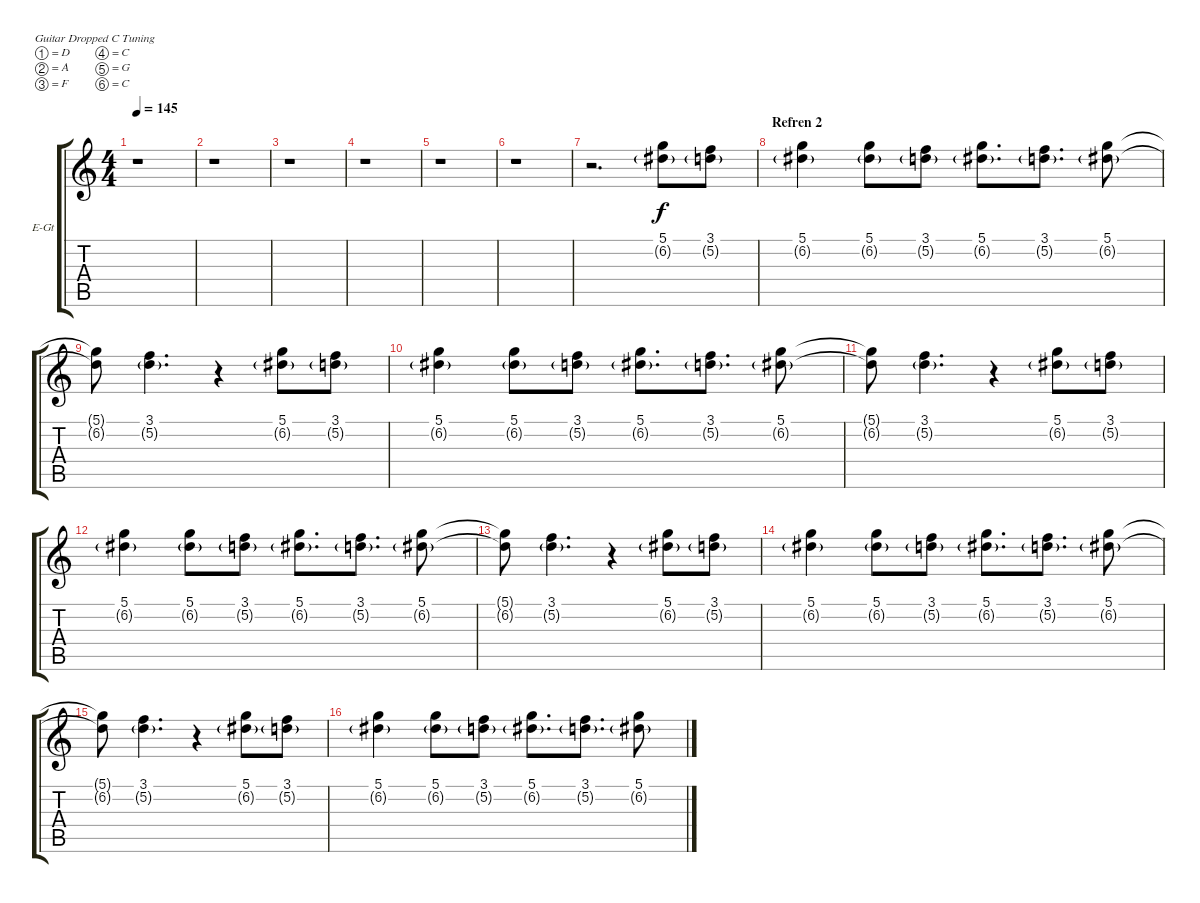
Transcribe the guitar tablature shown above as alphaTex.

\bracketExtendMode groupsimilarinstruments
\firstSystemTrackNameOrientation horizontal
\otherSystemsTrackNameOrientation horizontal
\track ("Chór 2" "E-Gt") {instrument distortionguitar}
\staff {score tabs}
\tuning (D4 A3 F3 C3 G2 C2)
\ts (4 4)
\tempo 145
\clef g2
\ks c
r.1{dy f} |
r.1 |
r.1 |
r.1 |
r.1 |
r.1 |
r.2{d} (5.1 6.2{g}).8 (3.1 5.2{g}).8 |
\section ("" "Refren 2")
(5.1 6.2{g}).4 (5.1 6.2{g}).8 (3.1 5.2{g}).8 (5.1 6.2{g}).8{d} (3.1 5.2{g}).8{d} (5.1 6.2{g}).8 |
(5.1{t} 6.2{t}).8 (3.1 5.2{g}).4{d} r.4 (5.1 6.2{g}).8 (3.1 5.2{g}).8 |
(5.1 6.2{g}).4 (5.1 6.2{g}).8 (3.1 5.2{g}).8 (5.1 6.2{g}).8{d} (3.1 5.2{g}).8{d} (5.1 6.2{g}).8 |
(5.1{t} 6.2{t}).8 (3.1 5.2{g}).4{d} r.4 (5.1 6.2{g}).8 (3.1 5.2{g}).8 |
(5.1 6.2{g}).4 (5.1 6.2{g}).8 (3.1 5.2{g}).8 (5.1 6.2{g}).8{d} (3.1 5.2{g}).8{d} (5.1 6.2{g}).8 |
(5.1{t} 6.2{t}).8 (3.1 5.2{g}).4{d} r.4 (5.1 6.2{g}).8 (3.1 5.2{g}).8 |
(5.1 6.2{g}).4 (5.1 6.2{g}).8 (3.1 5.2{g}).8 (5.1 6.2{g}).8{d} (3.1 5.2{g}).8{d} (5.1 6.2{g}).8 |
(5.1{t} 6.2{t}).8 (3.1 5.2{g}).4{d} r.4 (5.1 6.2{g}).8 (3.1 5.2{g}).8 |
(5.1 6.2{g}).4 (5.1 6.2{g}).8 (3.1 5.2{g}).8 (5.1 6.2{g}).8{d} (3.1 5.2{g}).8{d} (5.1 6.2{g}).8
